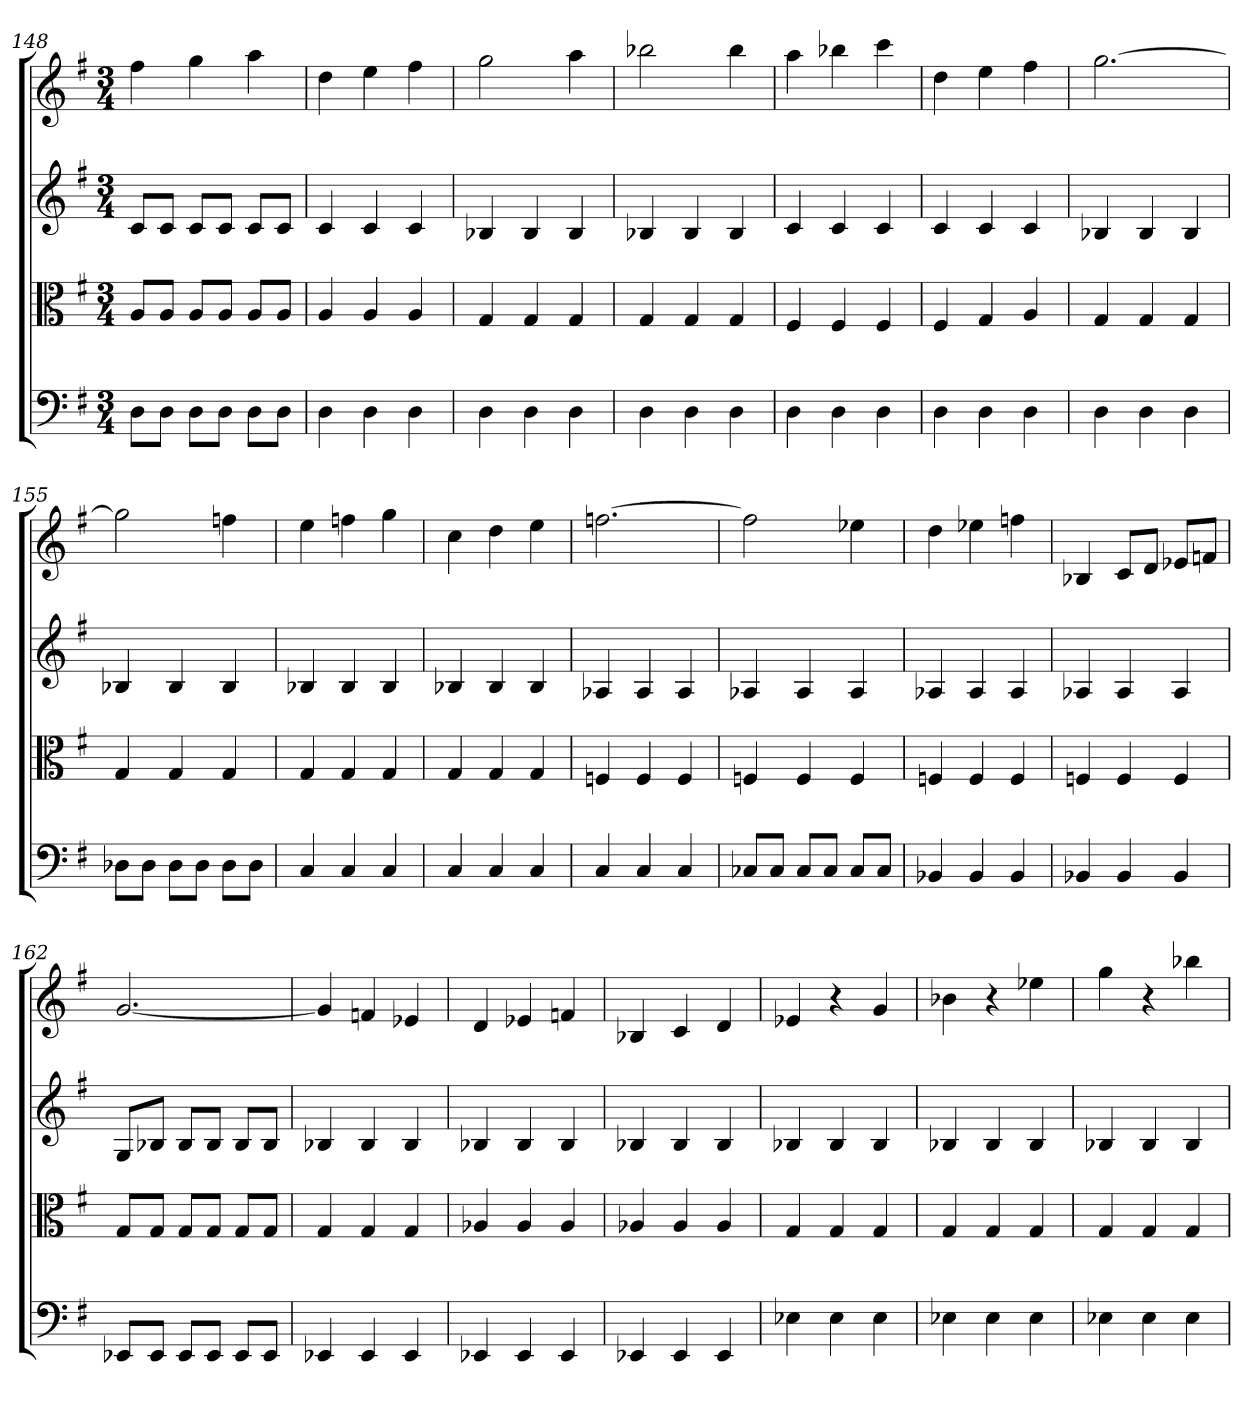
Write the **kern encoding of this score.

**kern	**kern	**kern	**kern
*part4	*part3	*part2	*part1
*staff4	*staff3	*staff2	*staff1
*clefF4	*clefC3	*	*
*k[f#]	*k[f#]	*k[f#]	*k[f#]
*G:	*G:	*G:	*G:
*M3/4	*M3/4	*M3/4	*M3/4
=148	=148	=148	=148
8D\L	8A/L	8cL	4ff#
8D\J	8A/J	8cJ	.
8D\L	8A/L	8cL	4gg
8D\J	8A/J	8cJ	.
8D\L	8A/L	8cL	4aa
8D\J	8A/J	8cJ	.
=149	=149	=149	=149
4D	4A	4c	4dd
4D	4A	4c	4ee
4D	4A	4c	4ff#
=150	=150	=150	=150
4D	4G	4B-X	2gg
4D	4G	4B-	.
4D	4G	4B-	4aa
=151	=151	=151	=151
4D	4G	4B-X	2bb-X
4D	4G	4B-	.
4D	4G	4B-	4bb-
=152	=152	=152	=152
4D	4F#	4c	4aa
4D	4F#	4c	4bb-X
4D	4F#	4c	4ccc
=153	=153	=153	=153
4D	4F#	4c	4dd
4D	4G	4c	4ee
4D	4A	4c	4ff#
=154	=154	=154	=154
4D	4G	4B-X	[2.gg
4D	4G	4B-	.
4D	4G	4B-	.
=155	=155	=155	=155
8D-X\L	4G	4B-X	2gg]
8D-\J	.	.	.
8D-\L	4G	4B-	.
8D-\J	.	.	.
8D-\L	4G	4B-	4ffn
8D-\J	.	.	.
=156	=156	=156	=156
4C	4G	4B-X	4ee
4C	4G	4B-	4ffn
4C	4G	4B-	4gg
=157	=157	=157	=157
4C	4G	4B-X	4cc
4C	4G	4B-	4dd
4C	4G	4B-	4ee
=158	=158	=158	=158
4C	4Fn	4A-X	[2.ffn
4C	4F	4A-	.
4C	4F	4A-	.
=159	=159	=159	=159
8C-X/L	4Fn	4A-X	2ff]
8C-/J	.	.	.
8C-/L	4F	4A-	.
8C-/J	.	.	.
8C-/L	4F	4A-	4ee-X
8C-/J	.	.	.
=160	=160	=160	=160
4BB-X	4Fn	4A-X	4dd
4BB-	4F	4A-	4ee-X
4BB-	4F	4A-	4ffn
=161	=161	=161	=161
4BB-X	4Fn	4A-X	4B-X
4BB-	4F	4A-	8cL
.	.	.	8dJ
4BB-	4F	4A-	8e-XL
.	.	.	8fnJ
=162	=162	=162	=162
8EE-X/L	8G/L	8GL	[2.g
8EE-/J	8G/J	8B-XJ	.
8EE-/L	8G/L	8B-L	.
8EE-/J	8G/J	8B-J	.
8EE-/L	8G/L	8B-L	.
8EE-/J	8G/J	8B-J	.
=163	=163	=163	=163
4EE-X	4G	4B-X	4g]
4EE-	4G	4B-	4fn
4EE-	4G	4B-	4e-X
=164	=164	=164	=164
4EE-X	4A-X	4B-X	4d
4EE-	4A-	4B-	4e-X
4EE-	4A-	4B-	4fn
=165	=165	=165	=165
4EE-X	4A-X	4B-X	4B-X
4EE-	4A-	4B-	4c
4EE-	4A-	4B-	4d
=166	=166	=166	=166
4E-X	4G	4B-X	4e-X
4E-	4G	4B-	4r
4E-	4G	4B-	4g
=167	=167	=167	=167
4E-X	4G	4B-X	4b-X
4E-	4G	4B-	4r
4E-	4G	4B-	4ee-X
=168	=168	=168	=168
4E-X	4G	4B-X	4gg
4E-	4G	4B-	4r
4E-	4G	4B-	4bb-X
=	=	=	=
*-	*-	*-	*-
